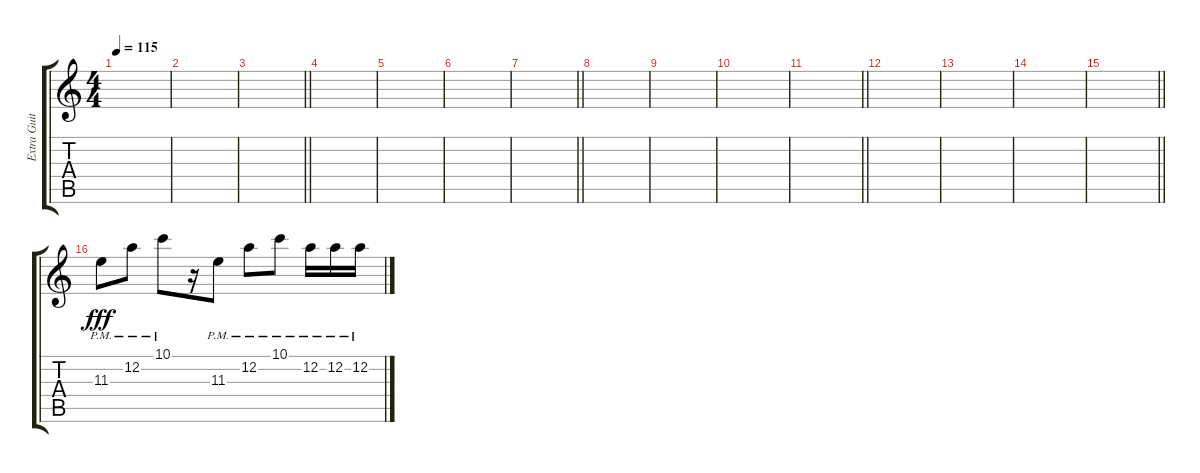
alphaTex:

\track ("Extra Guitar" "Extra Guit") {instrument overdrivenguitar}
\staff {score tabs}
\tuning (D4 A3 F3 C3 G2 C2) {hide}
\ts (4 4)
\tempo 115
\clef g2
\ks c
|
|
\barLineRight lightlight
|
|
|
|
\barLineRight lightlight
|
|
|
|
\barLineRight lightlight
|
|
|
|
\barLineRight lightlight
|
11.3{pm}.8{dy fff} 12.2{pm}.8 10.1{pm}.8 r.16 11.3{pm}.8 12.2{pm}.8 10.1{pm}.8 12.2{pm}.16 12.2{pm}.16 12.2{pm}.16
